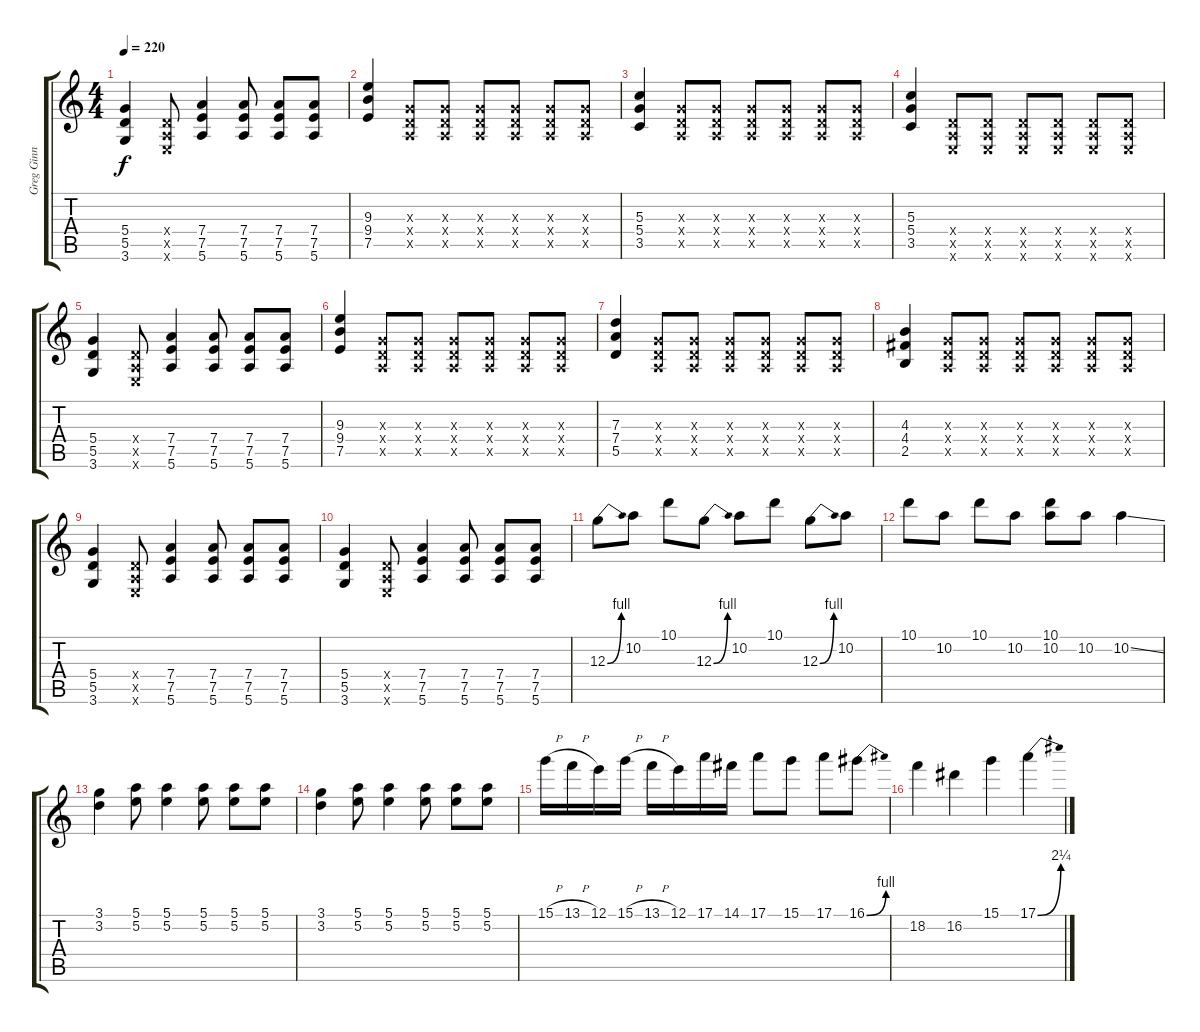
\track ("Greg Ginn" "Greg Ginn") {instrument distortionguitar}
\staff {score tabs}
\tuning (E4 B3 G3 D3 A2 E2) {hide}
\ts (4 4)
\tempo 220
\clef g2
\ks c
(5.4 5.5 3.6).4{dy f} (0.4{x} 0.5{x} 0.6{x}).8 (7.4 7.5 5.6).4 (7.4 7.5 5.6).8 (7.4 7.5 5.6).8 (7.4 7.5 5.6).8 |
(9.3 9.4 7.5).4 (0.3{x} 0.4{x} 0.5{x}).8 (0.3{x} 0.4{x} 0.5{x}).8 (0.3{x} 0.4{x} 0.5{x}).8 (0.3{x} 0.4{x} 0.5{x}).8 (0.3{x} 0.4{x} 0.5{x}).8 (0.3{x} 0.4{x} 0.5{x}).8 |
(5.3 5.4 3.5).4 (0.3{x} 0.4{x} 0.5{x}).8 (0.3{x} 0.4{x} 0.5{x}).8 (0.3{x} 0.4{x} 0.5{x}).8 (0.3{x} 0.4{x} 0.5{x}).8 (0.3{x} 0.4{x} 0.5{x}).8 (0.3{x} 0.4{x} 0.5{x}).8 |
(5.3 5.4 3.5).4 (0.4{x} 0.5{x} 0.6{x}).8 (0.4{x} 0.5{x} 0.6{x}).8 (0.4{x} 0.5{x} 0.6{x}).8 (0.4{x} 0.5{x} 0.6{x}).8 (0.4{x} 0.5{x} 0.6{x}).8 (0.4{x} 0.5{x} 0.6{x}).8 |
(5.4 5.5 3.6).4 (0.4{x} 0.5{x} 0.6{x}).8 (7.4 7.5 5.6).4 (7.4 7.5 5.6).8 (7.4 7.5 5.6).8 (7.4 7.5 5.6).8 |
(9.3 9.4 7.5).4 (0.3{x} 0.4{x} 0.5{x}).8 (0.3{x} 0.4{x} 0.5{x}).8 (0.3{x} 0.4{x} 0.5{x}).8 (0.3{x} 0.4{x} 0.5{x}).8 (0.3{x} 0.4{x} 0.5{x}).8 (0.3{x} 0.4{x} 0.5{x}).8 |
(7.3 7.4 5.5).4 (0.3{x} 0.4{x} 0.5{x}).8 (0.3{x} 0.4{x} 0.5{x}).8 (0.3{x} 0.4{x} 0.5{x}).8 (0.3{x} 0.4{x} 0.5{x}).8 (0.3{x} 0.4{x} 0.5{x}).8 (0.3{x} 0.4{x} 0.5{x}).8 |
(4.3 4.4 2.5).4 (0.3{x} 0.4{x} 0.5{x}).8 (0.3{x} 0.4{x} 0.5{x}).8 (0.3{x} 0.4{x} 0.5{x}).8 (0.3{x} 0.4{x} 0.5{x}).8 (0.3{x} 0.4{x} 0.5{x}).8 (0.3{x} 0.4{x} 0.5{x}).8 |
(5.4 5.5 3.6).4 (0.4{x} 0.5{x} 0.6{x}).8 (7.4 7.5 5.6).4 (7.4 7.5 5.6).8 (7.4 7.5 5.6).8 (7.4 7.5 5.6).8 |
(5.4 5.5 3.6).4 (0.4{x} 0.5{x} 0.6{x}).8 (7.4 7.5 5.6).4 (7.4 7.5 5.6).8 (7.4 7.5 5.6).8 (7.4 7.5 5.6).8 |
12.3{be (bend 0 0 60 4)}.8 10.2.8 10.1.8 12.3{be (bend 0 0 60 4)}.8 10.2.8 10.1.8 12.3{be (bend 0 0 60 4)}.8 10.2.8 |
10.1.8 10.2.8 10.1.8 10.2.8 (10.1 10.2).8 10.2.8 10.2{ss}.4 |
(3.1 3.2).4 (5.1 5.2).8 (5.1 5.2).4 (5.1 5.2).8 (5.1 5.2).8 (5.1 5.2).8 |
(3.1 3.2).4 (5.1 5.2).8 (5.1 5.2).4 (5.1 5.2).8 (5.1 5.2).8 (5.1 5.2).8 |
15.1{h}.16 13.1{h}.16 12.1.16 15.1{h}.16 13.1{h}.16 12.1.16 17.1.16 14.1.16 17.1.8 15.1.8 17.1.8 16.1{be (bend 0 0 60 4)}.8 |
18.2.4 16.2.4 15.1.4 17.1{be (bend 0 0 60 9)}.4
